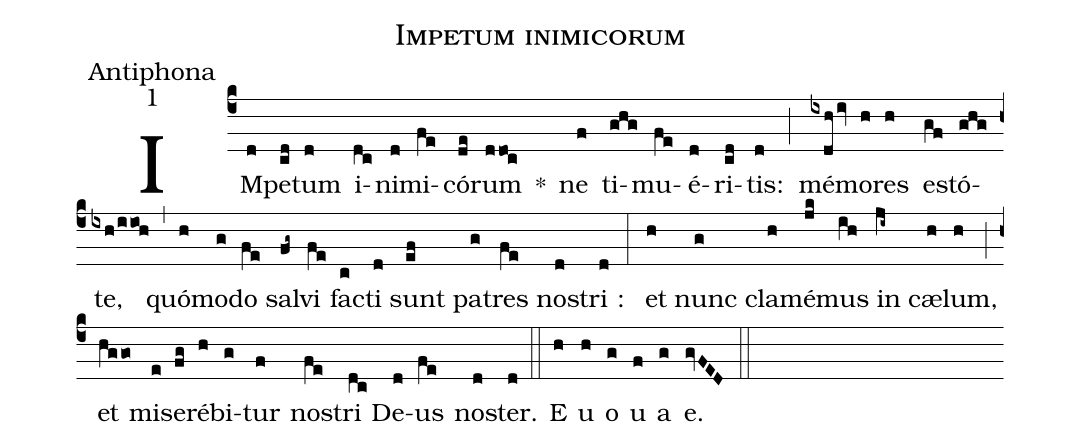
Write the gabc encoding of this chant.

name:Impetum inimicorum;
office-part:Antiphona;
mode:1;
%%
(c4)IM(d)pe(cd)tum(d) i(dc)ni(d)mi(fe)có(de)rum(ddoc) *() ne(f) ti(ghg)mu(fe)é(d)ri(cd)tis:(d) (;)
mé(ixdh/iv)mo(h)res(h) e(gf)stó(ghg)te,(ixh/iioh) (,) quó(h)mo(g)do(fe) sal(fg~)vi(fe) fac(c)ti(d) sunt(ef) pa(g)tres(fe) no(d)stri(d) : (:)

et(h) nunc(g) cla(h)mé(jk)mus(ih) in(ji~) cæ(h)lum,(h) (;) et(hggo) mi(e)se(fg)ré(h)bi(g)tur(f) no(fe)stri(dc) De(d)us(fe) no(d)ster.(d) (::) E(h) u(h) o(g) u(f) a(g) e.(gvFED) (::)
